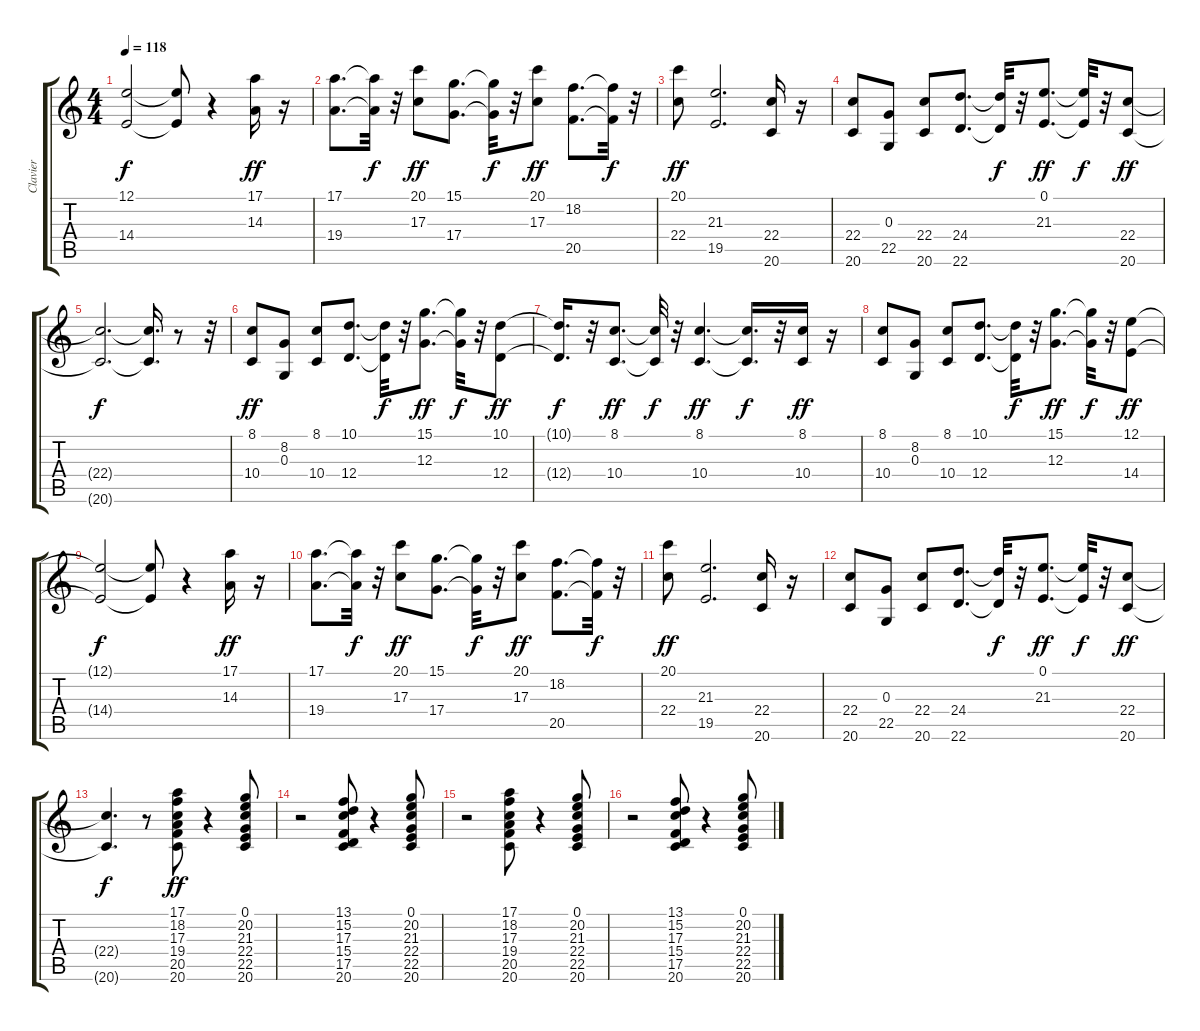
\track ("Clavier" "Clavier") {instrument lead2sawtooth}
\staff {score tabs}
\tuning (E4 B3 G3 D3 A2 E2) {hide}
\ts (4 4)
\tempo 118
\clef g2
\ks c
(12.1{t} 14.4{t}).2{dy f} (12.1{t} 14.4{t}).8 r.4 (17.1 14.3).16{dy ff} r.16 |
(17.1 19.4).8{d} (17.1{t} 19.4{t}).32{dy f} r.32 (20.1 17.3).8{dy ff} (15.1 17.4).8{d} (15.1{t} 17.4{t}).32{dy f} r.32 (20.1 17.3).8{dy ff} (18.2 20.5).8{d} (18.2{t} 20.5{t}).32{dy f} r.32 |
(20.1 22.4).8{dy ff} (21.3 19.5).2{d} (22.4 20.6).16 r.16 |
(22.4 20.6).8 (0.3 22.5).8 (22.4 20.6).8 (24.4 22.6).8{d} (24.4{t} 22.6{t}).32{dy f} r.32 (0.1 21.3).8{d dy ff} (0.1{t} 21.3{t}).32{dy f} r.32 (22.4 20.6).8{dy ff} |
(22.4{t} 20.6{t}).2{d dy f} (22.4{t} 20.6{t}).16{d} r.8 r.32 |
(8.1 10.4).8{dy ff} (8.2 0.3).8 (8.1 10.4).8 (10.1 12.4).8{d} (10.1{t} 12.4{t}).32{dy f} r.32 (15.1 12.3).8{d dy ff} (15.1{t} 12.3{t}).32{dy f} r.32 (10.1 12.4).8{dy ff} |
(10.1{t} 12.4{t}).16{d dy f} r.32 (8.1 10.4).8{d dy ff} (8.1{t} 10.4{t}).32{dy f} r.32 (8.1 10.4).4{d dy ff} (8.1{t} 10.4{t}).16{d dy f} r.32 (8.1 10.4).16{dy ff} r.16 |
(8.1 10.4).8 (8.2 0.3).8 (8.1 10.4).8 (10.1 12.4).8{d} (10.1{t} 12.4{t}).32{dy f} r.32 (15.1 12.3).8{d dy ff} (15.1{t} 12.3{t}).32{dy f} r.32 (12.1 14.4).8{dy ff} |
(12.1{t} 14.4{t}).2{dy f} (12.1{t} 14.4{t}).8 r.4 (17.1 14.3).16{dy ff} r.16 |
(17.1 19.4).8{d} (17.1{t} 19.4{t}).32{dy f} r.32 (20.1 17.3).8{dy ff} (15.1 17.4).8{d} (15.1{t} 17.4{t}).32{dy f} r.32 (20.1 17.3).8{dy ff} (18.2 20.5).8{d} (18.2{t} 20.5{t}).32{dy f} r.32 |
(20.1 22.4).8{dy ff} (21.3 19.5).2{d} (22.4 20.6).16 r.16 |
(22.4 20.6).8 (0.3 22.5).8 (22.4 20.6).8 (24.4 22.6).8{d} (24.4{t} 22.6{t}).32{dy f} r.32 (0.1 21.3).8{d dy ff} (0.1{t} 21.3{t}).32{dy f} r.32 (22.4 20.6).8{dy ff} |
(22.4{t} 20.6{t}).4{d dy f} r.8 (17.1 18.2 17.3 19.4 20.5 20.6).8{dy ff} r.4 (0.1 20.2 21.3 22.4 22.5 20.6).8 |
r.2 (13.1 15.2 17.3 15.4 17.5 20.6).8 r.4 (0.1 20.2 21.3 22.4 22.5 20.6).8 |
r.2 (17.1 18.2 17.3 19.4 20.5 20.6).8 r.4 (0.1 20.2 21.3 22.4 22.5 20.6).8 |
r.2 (13.1 15.2 17.3 15.4 17.5 20.6).8 r.4 (0.1 20.2 21.3 22.4 22.5 20.6).8
